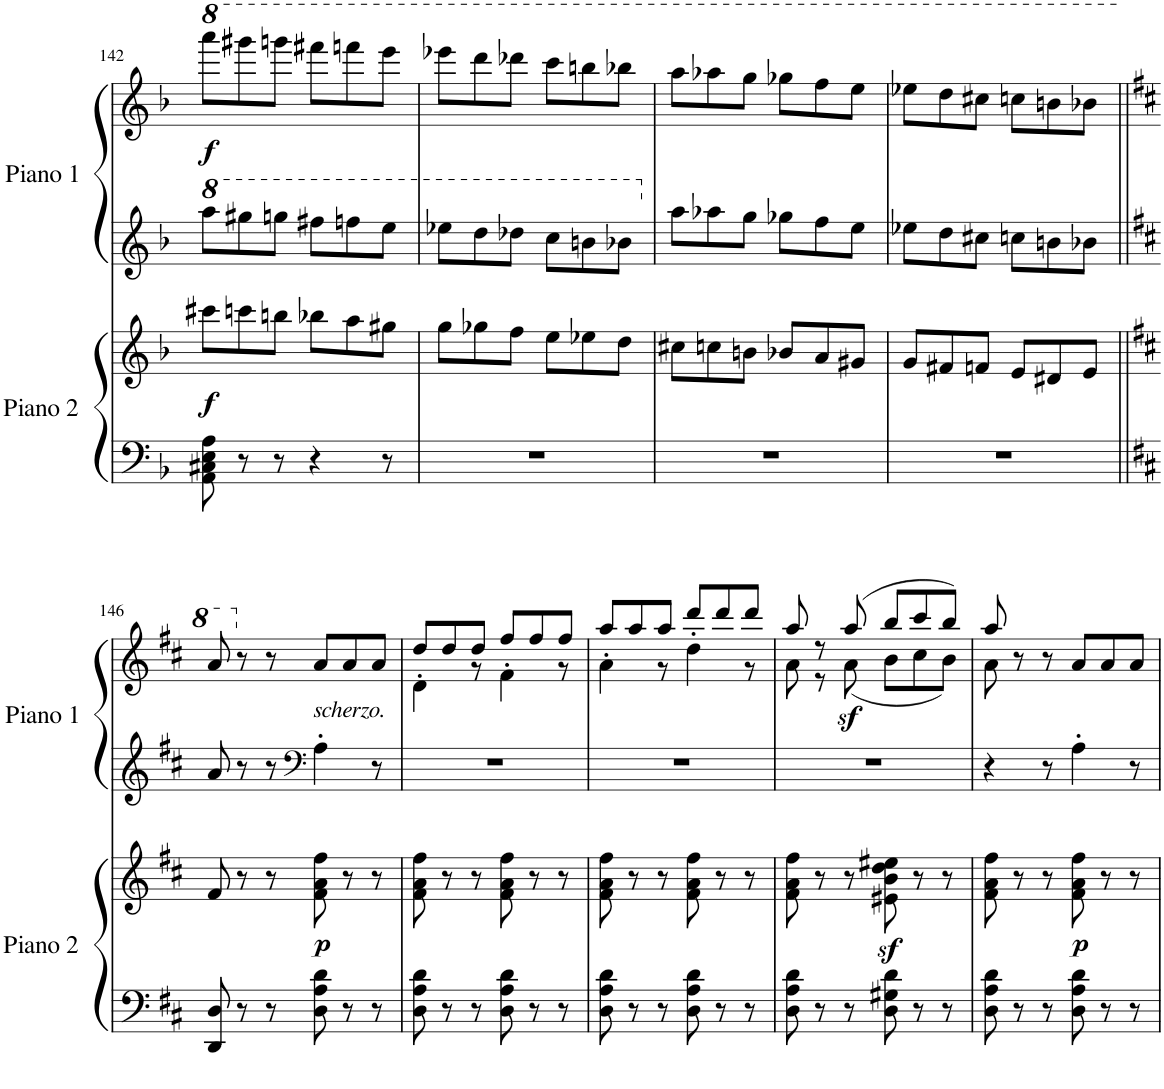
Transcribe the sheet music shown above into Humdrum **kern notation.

**kern	**kern	**dynam	**kern	**kern	**dynam
*part2	*part2	*part2	*part1	*part1	*part1
*staff4	*staff3	*staff3/4	*staff2	*staff1	*staff1/2
*I"Piano 2	*	*	*I"Piano 1	*	*
*I'Piano 2	*	*	*I'Piano 1	*	*
!!LO:PB:g=z
*clefF4	*clefG2	*	*clefF4	*clefG2	*
*k[b-]	*k[b-]	*	*k[b-]	*k[b-]	*
*M6/8	*M6/8	*	*M6/8	*M6/8	*
*	*	*	*8va	*	*
*	*	*	*	*8va	*
=142	=142	=142	=142	=142	=142
!	!	!LO:DY:b	!	!	!LO:DY:b
8AA\ 8C#X\ 8E\ 8A\	8ccc#X\L	f	8aaa\L	8aaaa\L	f
8r	8cccn\	.	8ggg#X\	8gggg#X\	.
8r	8bbn\J	.	8gggn\J	8ggggn\J	.
4r	8bb-X\L	.	8fff#X\L	8ffff#X\L	.
.	8aa\	.	8fffn\	8ffffn\	.
8r	8gg#X\J	.	8eee\J	8eeee\J	.
=143	=143	=143	=143	=143	=143
2.r	8gg\L	.	8eee-X\L	8eeee-X\L	.
.	8gg-X\	.	8ddd\	8dddd\	.
.	8ff\J	.	8ddd-X\J	8dddd-X\J	.
.	8ee\L	.	8ccc\L	8cccc\L	.
.	8ee-X\	.	8bbn\	8bbbn\	.
.	8dd\J	.	8bb-X\J	8bbb-X\J	.
=144	=144	=144	=144	=144	=144
*	*	*	*X8va	*	*
2.r	8cc#X\L	.	8aa\L	8aaa\L	.
.	8ccn\	.	8aa-X\	8aaa-X\	.
.	8bn\J	.	8gg\J	8ggg\J	.
.	8b-X/L	.	8gg-X\L	8ggg-X\L	.
.	8a/	.	8ff\	8fff\	.
.	8g#X/J	.	8ee\J	8eee\J	.
=145	=145	=145	=145	=145	=145
2.r	8g/L	.	8ee-X\L	8eee-X\L	.
.	8f#X/	.	8dd\	8ddd\	.
.	8fn/J	.	8cc#X\J	8ccc#X\J	.
.	8e/L	.	8ccn\L	8cccn\L	.
.	8d#X/	.	8bn\	8bbn\	.
.	8e/J	.	8b-X\J	8bb-X\J	.
!!LO:LB:g=z
=146||	=146||	=146||	=146||	=146||	=146||
*k[f#c#]	*k[f#c#]	*	*k[f#c#]	*k[f#c#]	*
8DD/ 8D/	8f#/	.	8a/	8aa/	.
*	*	*	*	*X8va	*
8r	8r	.	8r	8r	.
8r	8r	.	8r	8r	.
*	*	*	*clefF4	*	*
!	!	!	!	!LO:TX:b:i:t=scherzo.	!
!	!	!LO:DY:b	!	!	!
8D\ 8A\ 8d\	8f#\ 8a\ 8ff#\	p	4A'\	8a/L	.
8r	8r	.	.	8a/	.
8r	8r	.	8r	8a/J	.
=147	=147	=147	=147	=147	=147
*	*	*	*	*^	*
8D\ 8A\ 8d\	8f#\ 8a\ 8ff#\	.	2.r	8dd/L	4d'>\	.
8r	8r	.	.	8dd/	.	.
8r	8r	.	.	8dd/J	8r	.
8D\ 8A\ 8d\	8f#\ 8a\ 8ff#\	.	.	8ff#/L	4f#'>\	.
8r	8r	.	.	8ff#/	.	.
8r	8r	.	.	8ff#/J	8r	.
=148	=148	=148	=148	=148	=148	=148
8D\ 8A\ 8d\	8f#\ 8a\ 8ff#\	.	2.r	8aa/L	4a'>\	.
8r	8r	.	.	8aa/	.	.
8r	8r	.	.	8aa/J	8r	.
8D\ 8A\ 8d\	8f#\ 8a\ 8ff#\	.	.	8ddd/L	4dd'>\	.
8r	8r	.	.	8ddd/	.	.
8r	8r	.	.	8ddd/J	8r	.
=149	=149	=149	=149	=149	=149	=149
8D\ 8A\ 8d\	8f#\ 8a\ 8ff#\	.	2.r	8aa/	8a\	.
8r	8r	.	.	8r	8r	.
!	!	!	!	!	!	!LO:DY:b
8r	8r	.	.	(8aa/	(8a\	sf
8D\ 8G#X\ 8d\	8e#X\z< 8b\z< 8dd\z< 8ee#X\z<	.	.	8bb/L	8b\L	.
8r	8r	.	.	8ccc#/	8cc#\	.
8r	8r	.	.	8bb/J)	8b\J)	.
=150	=150	=150	=150	=150	=150	=150
8D\ 8A\ 8d\	8f#\ 8a\ 8ff#\	.	4r	8aa/	8a\	.
8r	8r	.	.	8r	2ryy	.
8r	8r	.	8r	8r	.	.
!	!	!LO:DY:b	!	!	!	!
8D\ 8A\ 8d\	8f#\ 8a\ 8ff#\	p	4A'\	8a/L	.	.
8r	8r	.	.	8a/	.	.
8r	8r	.	8r	8a/J	8ryy	.
*	*	*	*	*v	*v	*
=	=	=	=	=	=
*-	*-	*-	*-	*-	*-
